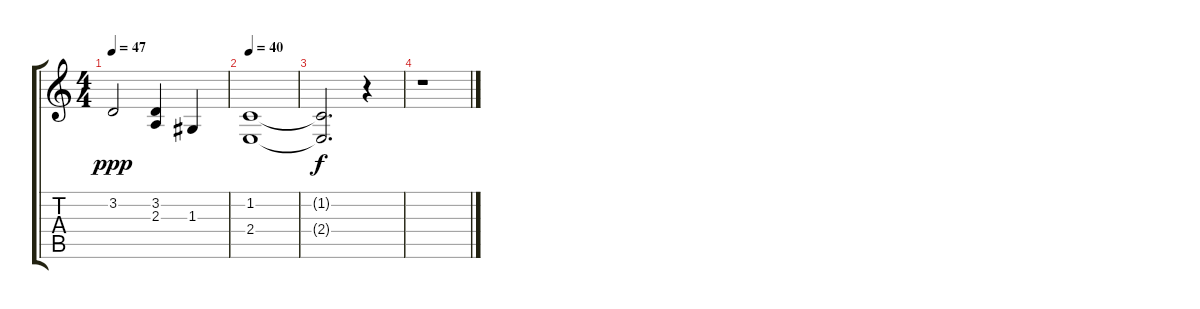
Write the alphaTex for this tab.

\track "" {instrument stringensemble1}
\staff {score tabs}
\tuning (E4 B3 G3 D3 A2 E2) {hide}
\ts (4 4)
\tempo 47
\clef g2
\ks c
3.2.2{dy ppp} (3.2 2.3).4 1.3.4 |
\tempo 40
(1.2 2.4).1 |
(1.2{t} 2.4{t}).2{d dy f} r.4 |
r.1
